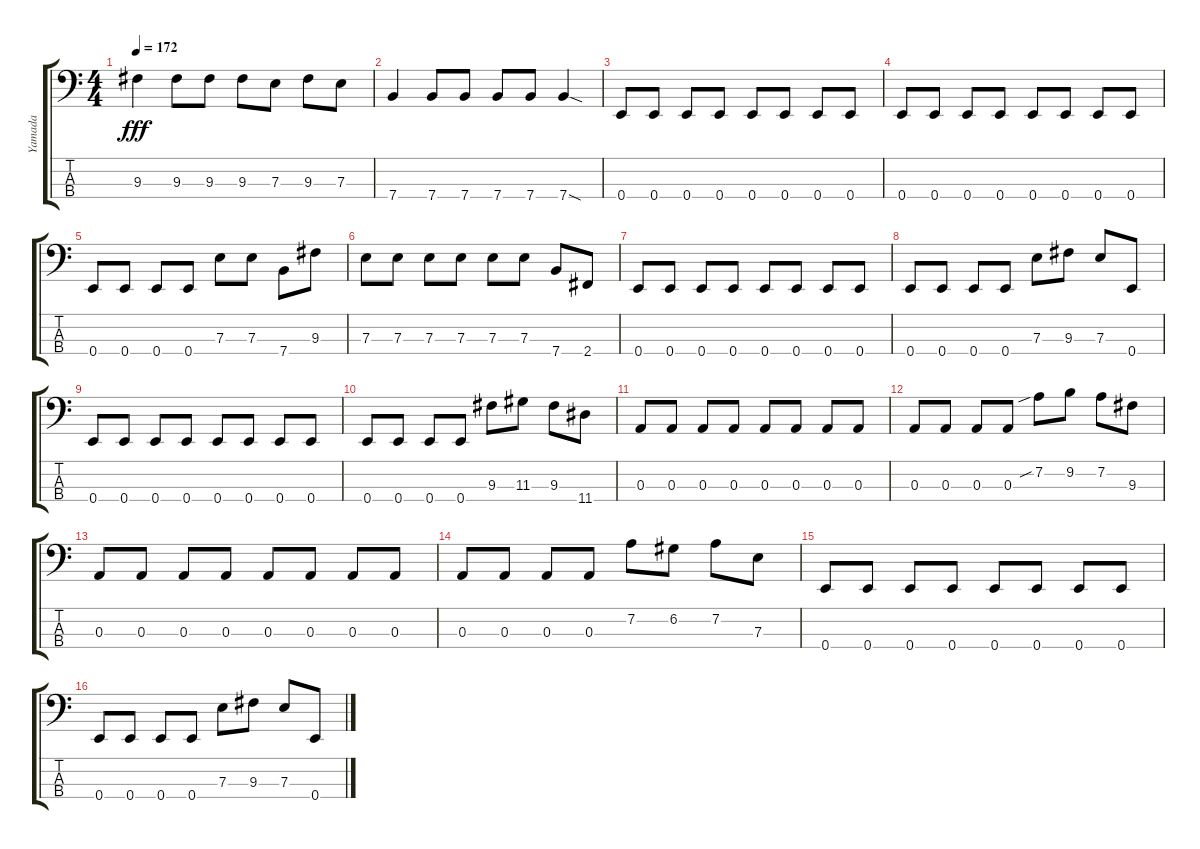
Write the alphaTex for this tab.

\track ("Yamada" "Yamada") {instrument electricbasspick}
\staff {score tabs}
\tuning (G2 D2 A1 E1) {hide}
\ts (4 4)
\tempo 172
\clef f4
\ks c
9.3.4{dy fff} 9.3.8 9.3.8 9.3.8 7.3.8 9.3.8 7.3.8 |
7.4.4 7.4.8 7.4.8 7.4.8 7.4.8 7.4{sod}.4 |
0.4.8 0.4.8 0.4.8 0.4.8 0.4.8 0.4.8 0.4.8 0.4.8 |
0.4.8 0.4.8 0.4.8 0.4.8 0.4.8 0.4.8 0.4.8 0.4.8 |
0.4.8 0.4.8 0.4.8 0.4.8 7.3.8 7.3.8 7.4.8 9.3.8 |
7.3.8 7.3.8 7.3.8 7.3.8 7.3.8 7.3.8 7.4.8 2.4.8 |
0.4.8 0.4.8 0.4.8 0.4.8 0.4.8 0.4.8 0.4.8 0.4.8 |
0.4.8 0.4.8 0.4.8 0.4.8 7.3.8 9.3.8 7.3.8 0.4.8 |
0.4.8 0.4.8 0.4.8 0.4.8 0.4.8 0.4.8 0.4.8 0.4.8 |
0.4.8 0.4.8 0.4.8 0.4.8 9.3.8 11.3.8 9.3.8 11.4.8 |
0.3.8 0.3.8 0.3.8 0.3.8 0.3.8 0.3.8 0.3.8 0.3.8 |
0.3.8 0.3.8 0.3.8 0.3.8 7.2{sib}.8 9.2.8 7.2.8 9.3.8 |
0.3.8 0.3.8 0.3.8 0.3.8 0.3.8 0.3.8 0.3.8 0.3.8 |
0.3.8 0.3.8 0.3.8 0.3.8 7.2.8 6.2.8 7.2.8 7.3.8 |
0.4.8 0.4.8 0.4.8 0.4.8 0.4.8 0.4.8 0.4.8 0.4.8 |
0.4.8 0.4.8 0.4.8 0.4.8 7.3.8 9.3.8 7.3.8 0.4.8
